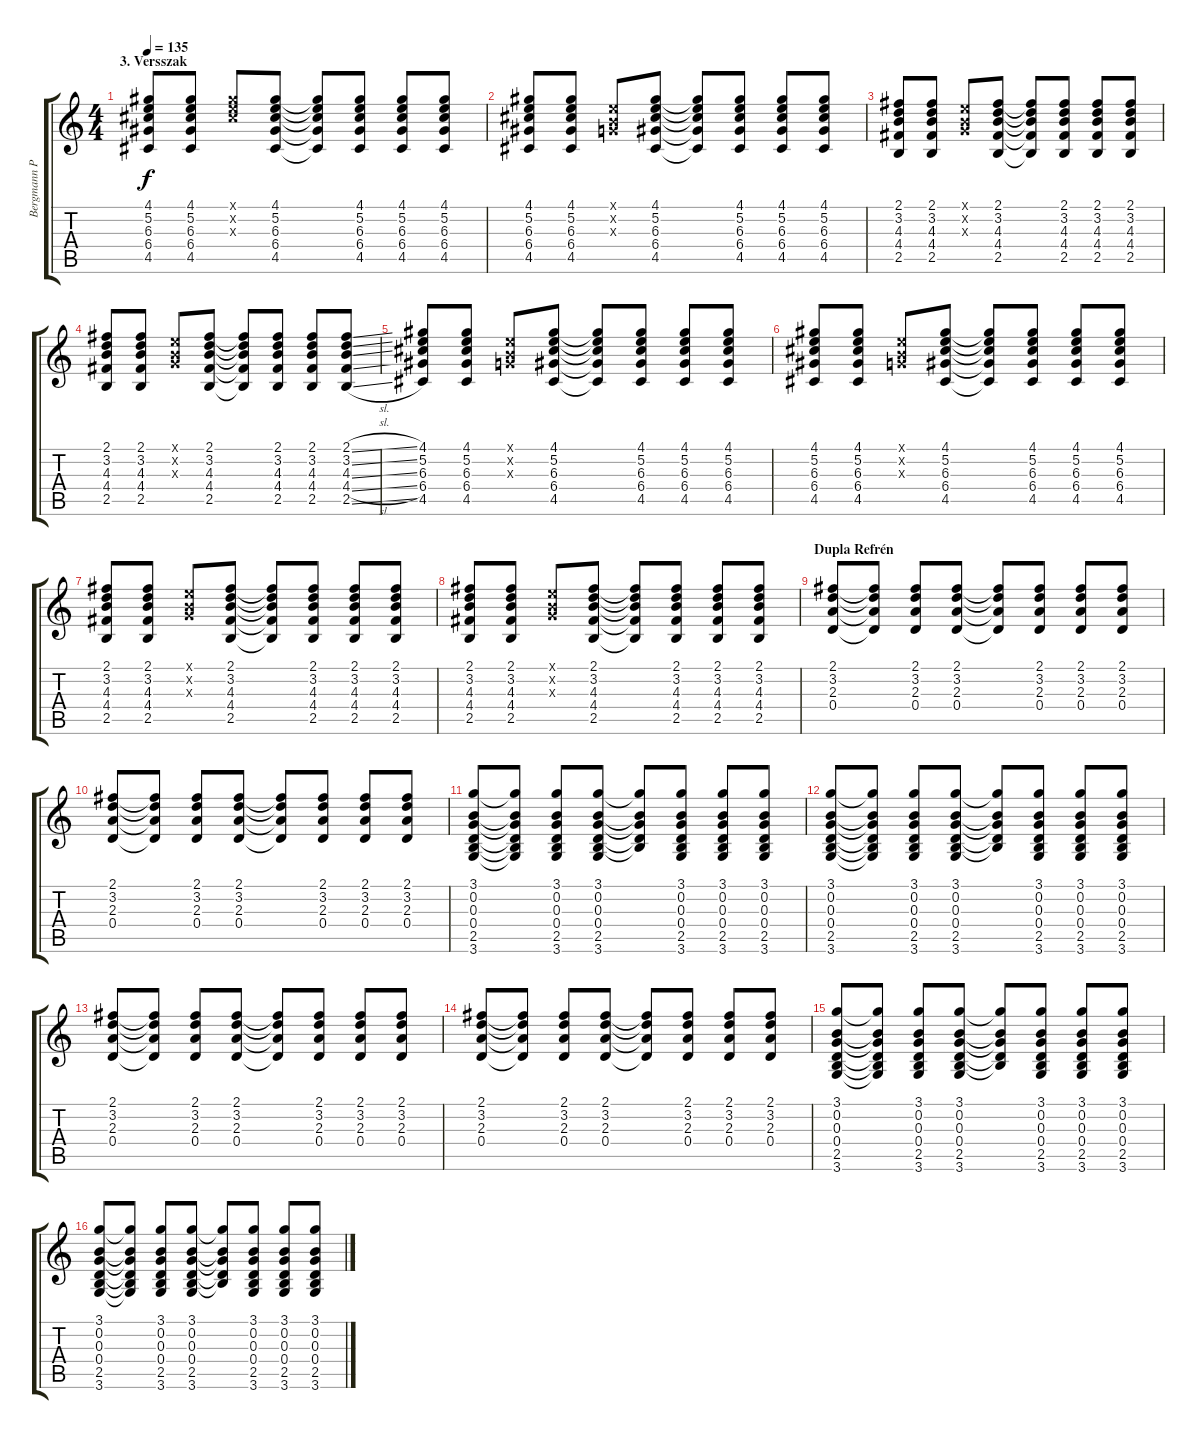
\track ("Bergmann Péter - Akusztikus Gitár" "Bergmann P") {instrument acousticguitarsteel}
\staff {score tabs}
\tuning (E4 B3 G3 D3 A2 E2) {hide}
\ts (4 4)
\section ("" "3. Versszak")
\tempo 135
\clef g2
\ks c
(4.1 5.2 6.3 6.4 4.5).8{dy f} (4.1 5.2 6.3 6.4 4.5).8 (4.1{x} 5.2{x} 6.3{x}).8 (4.1 5.2 6.3 6.4 4.5).8 (4.1{t} 5.2{t} 6.3{t} 6.4{t} 4.5{t}).8 (4.1 5.2 6.3 6.4 4.5).8 (4.1 5.2 6.3 6.4 4.5).8 (4.1 5.2 6.3 6.4 4.5).8 |
(4.1 5.2 6.3 6.4 4.5).8 (4.1 5.2 6.3 6.4 4.5).8 (0.1{x} 0.2{x} 0.3{x}).8 (4.1 5.2 6.3 6.4 4.5).8 (4.1{t} 5.2{t} 6.3{t} 6.4{t} 4.5{t}).8 (4.1 5.2 6.3 6.4 4.5).8 (4.1 5.2 6.3 6.4 4.5).8 (4.1 5.2 6.3 6.4 4.5).8 |
(2.1 3.2 4.3 4.4 2.5).8 (2.1 3.2 4.3 4.4 2.5).8 (0.1{x} 0.2{x} 0.3{x}).8 (2.1 3.2 4.3 4.4 2.5).8 (2.1{t} 3.2{t} 4.3{t} 4.4{t} 2.5{t}).8 (2.1 3.2 4.3 4.4 2.5).8 (2.1 3.2 4.3 4.4 2.5).8 (2.1 3.2 4.3 4.4 2.5).8 |
(2.1 3.2 4.3 4.4 2.5).8 (2.1 3.2 4.3 4.4 2.5).8 (0.1{x} 0.2{x} 0.3{x}).8 (2.1 3.2 4.3 4.4 2.5).8 (2.1{t} 3.2{t} 4.3{t} 4.4{t} 2.5{t}).8 (2.1 3.2 4.3 4.4 2.5).8 (2.1 3.2 4.3 4.4 2.5).8 (2.1{sl} 3.2{sl} 4.3{sl} 4.4{sl} 2.5{sl}).8 |
(4.1 5.2 6.3 6.4 4.5).8 (4.1 5.2 6.3 6.4 4.5).8 (0.1{x} 0.2{x} 0.3{x}).8 (4.1 5.2 6.3 6.4 4.5).8 (4.1{t} 5.2{t} 6.3{t} 6.4{t} 4.5{t}).8 (4.1 5.2 6.3 6.4 4.5).8 (4.1 5.2 6.3 6.4 4.5).8 (4.1 5.2 6.3 6.4 4.5).8 |
(4.1 5.2 6.3 6.4 4.5).8 (4.1 5.2 6.3 6.4 4.5).8 (0.1{x} 0.2{x} 0.3{x}).8 (4.1 5.2 6.3 6.4 4.5).8 (4.1{t} 5.2{t} 6.3{t} 6.4{t} 4.5{t}).8 (4.1 5.2 6.3 6.4 4.5).8 (4.1 5.2 6.3 6.4 4.5).8 (4.1 5.2 6.3 6.4 4.5).8 |
(2.1 3.2 4.3 4.4 2.5).8 (2.1 3.2 4.3 4.4 2.5).8 (0.1{x} 0.2{x} 0.3{x}).8 (2.1 3.2 4.3 4.4 2.5).8 (2.1{t} 3.2{t} 4.3{t} 4.4{t} 2.5{t}).8 (2.1 3.2 4.3 4.4 2.5).8 (2.1 3.2 4.3 4.4 2.5).8 (2.1 3.2 4.3 4.4 2.5).8 |
(2.1 3.2 4.3 4.4 2.5).8 (2.1 3.2 4.3 4.4 2.5).8 (0.1{x} 0.2{x} 0.3{x}).8 (2.1 3.2 4.3 4.4 2.5).8 (2.1{t} 3.2{t} 4.3{t} 4.4{t} 2.5{t}).8 (2.1 3.2 4.3 4.4 2.5).8 (2.1 3.2 4.3 4.4 2.5).8 (2.1 3.2 4.3 4.4 2.5).8 |
\section ("" "Dupla Refrén")
(2.1 3.2 2.3 0.4).8 (2.1{t} 3.2{t} 2.3{t} 0.4{t}).8 (2.1 3.2 2.3 0.4).8 (2.1 3.2 2.3 0.4).8 (2.1{t} 3.2{t} 2.3{t} 0.4{t}).8 (2.1 3.2 2.3 0.4).8 (2.1 3.2 2.3 0.4).8 (2.1 3.2 2.3 0.4).8 |
(2.1 3.2 2.3 0.4).8 (2.1{t} 3.2{t} 2.3{t} 0.4{t}).8 (2.1 3.2 2.3 0.4).8 (2.1 3.2 2.3 0.4).8 (2.1{t} 3.2{t} 2.3{t} 0.4{t}).8 (2.1 3.2 2.3 0.4).8 (2.1 3.2 2.3 0.4).8 (2.1 3.2 2.3 0.4).8 |
(3.1 0.2 0.3 0.4 2.5 3.6).8 (3.1{t} 0.2{t} 0.3{t} 0.4{t} 2.5{t} 3.6{t}).8 (3.1 0.2 0.3 0.4 2.5 3.6).8 (3.1 0.2 0.3 0.4 2.5 3.6).8 (3.1{t} 0.2{t} 0.3{t} 0.4{t} 2.5{t}).8 (3.1 0.2 0.3 0.4 2.5 3.6).8 (3.1 0.2 0.3 0.4 2.5 3.6).8 (3.1 0.2 0.3 0.4 2.5 3.6).8 |
(3.1 0.2 0.3 0.4 2.5 3.6).8 (3.1{t} 0.2{t} 0.3{t} 0.4{t} 2.5{t} 3.6{t}).8 (3.1 0.2 0.3 0.4 2.5 3.6).8 (3.1 0.2 0.3 0.4 2.5 3.6).8 (3.1{t} 0.2{t} 0.3{t} 0.4{t} 2.5{t}).8 (3.1 0.2 0.3 0.4 2.5 3.6).8 (3.1 0.2 0.3 0.4 2.5 3.6).8 (3.1 0.2 0.3 0.4 2.5 3.6).8 |
(2.1 3.2 2.3 0.4).8 (2.1{t} 3.2{t} 2.3{t} 0.4{t}).8 (2.1 3.2 2.3 0.4).8 (2.1 3.2 2.3 0.4).8 (2.1{t} 3.2{t} 2.3{t} 0.4{t}).8 (2.1 3.2 2.3 0.4).8 (2.1 3.2 2.3 0.4).8 (2.1 3.2 2.3 0.4).8 |
(2.1 3.2 2.3 0.4).8 (2.1{t} 3.2{t} 2.3{t} 0.4{t}).8 (2.1 3.2 2.3 0.4).8 (2.1 3.2 2.3 0.4).8 (2.1{t} 3.2{t} 2.3{t} 0.4{t}).8 (2.1 3.2 2.3 0.4).8 (2.1 3.2 2.3 0.4).8 (2.1 3.2 2.3 0.4).8 |
(3.1 0.2 0.3 0.4 2.5 3.6).8 (3.1{t} 0.2{t} 0.3{t} 0.4{t} 2.5{t} 3.6{t}).8 (3.1 0.2 0.3 0.4 2.5 3.6).8 (3.1 0.2 0.3 0.4 2.5 3.6).8 (3.1{t} 0.2{t} 0.3{t} 0.4{t} 2.5{t}).8 (3.1 0.2 0.3 0.4 2.5 3.6).8 (3.1 0.2 0.3 0.4 2.5 3.6).8 (3.1 0.2 0.3 0.4 2.5 3.6).8 |
(3.1 0.2 0.3 0.4 2.5 3.6).8 (3.1{t} 0.2{t} 0.3{t} 0.4{t} 2.5{t} 3.6{t}).8 (3.1 0.2 0.3 0.4 2.5 3.6).8 (3.1 0.2 0.3 0.4 2.5 3.6).8 (3.1{t} 0.2{t} 0.3{t} 0.4{t} 2.5{t}).8 (3.1 0.2 0.3 0.4 2.5 3.6).8 (3.1 0.2 0.3 0.4 2.5 3.6).8 (3.1 0.2 0.3 0.4 2.5 3.6).8
